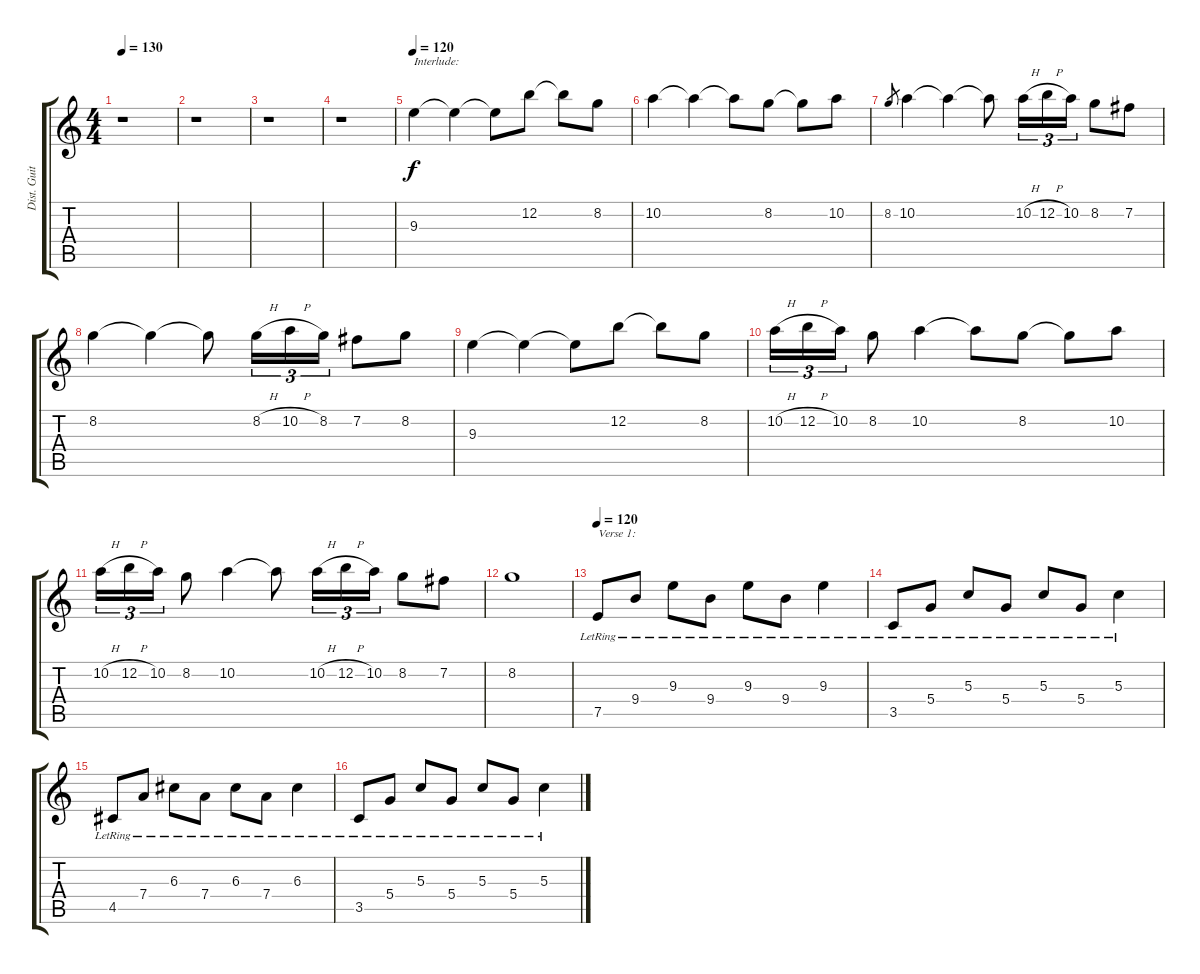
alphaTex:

\track ("Dist. Guitar 1" "Dist. Guit") {instrument distortionguitar}
\staff {score tabs}
\tuning (E4 B3 G3 D3 A2 E2) {hide}
\ts (4 4)
\tempo 130
\tempo 120
\tempo 130
\clef g2
\ks c
r.1{dy f volume 10 instrument distortionguitar} |
r.1 |
r.1 |
r.1 |
\tempo 120
9.3.4{txt "Interlude:" volume 16 instrument distortionguitar} 9.3{t}.4 9.3{t}.8 12.2.8 12.2{t}.8 8.2.8 |
10.2.4 10.2{t}.4 10.2{t}.8 8.2.8 8.2{t}.8 10.2.8 |
8.2.8{gr} 10.2.4 10.2{t}.4 10.2{t}.8 10.2{h}.16{tu (3 2)} 12.2{h}.16{tu (3 2)} 10.2.16{tu (3 2)} 8.2.8 7.2.8 |
8.2.4 8.2{t}.4 8.2{t}.8 8.2{h}.16{tu (3 2)} 10.2{h}.16{tu (3 2)} 8.2.16{tu (3 2)} 7.2.8 8.2.8 |
9.3.4 9.3{t}.4 9.3{t}.8 12.2.8 12.2{t}.8 8.2.8 |
10.2{h}.16{tu (3 2)} 12.2{h}.16{tu (3 2)} 10.2.16{tu (3 2)} 8.2.8 10.2.4 10.2{t}.8 8.2.8 8.2{t}.8 10.2.8 |
10.2{h}.16{tu (3 2)} 12.2{h}.16{tu (3 2)} 10.2.16{tu (3 2)} 8.2.8 10.2.4 10.2{t}.8 10.2{h}.16{tu (3 2)} 12.2{h}.16{tu (3 2)} 10.2.16{tu (3 2)} 8.2.8 7.2.8 |
8.2.1 |
\tempo 120
7.5{lr}.8{txt "Verse 1:" volume 10 instrument electricguitarjazz} 9.4{lr}.8 9.3{lr}.8 9.4{lr}.8 9.3{lr}.8 9.4{lr}.8 9.3{lr}.4 |
3.5{lr}.8 5.4{lr}.8 5.3{lr}.8 5.4{lr}.8 5.3{lr}.8 5.4{lr}.8 5.3{lr}.4 |
4.5{lr}.8 7.4{lr}.8 6.3{lr}.8 7.4{lr}.8 6.3{lr}.8 7.4{lr}.8 6.3{lr}.4 |
3.5{lr}.8 5.4{lr}.8 5.3{lr}.8 5.4{lr}.8 5.3{lr}.8 5.4{lr}.8 5.3{lr}.4
